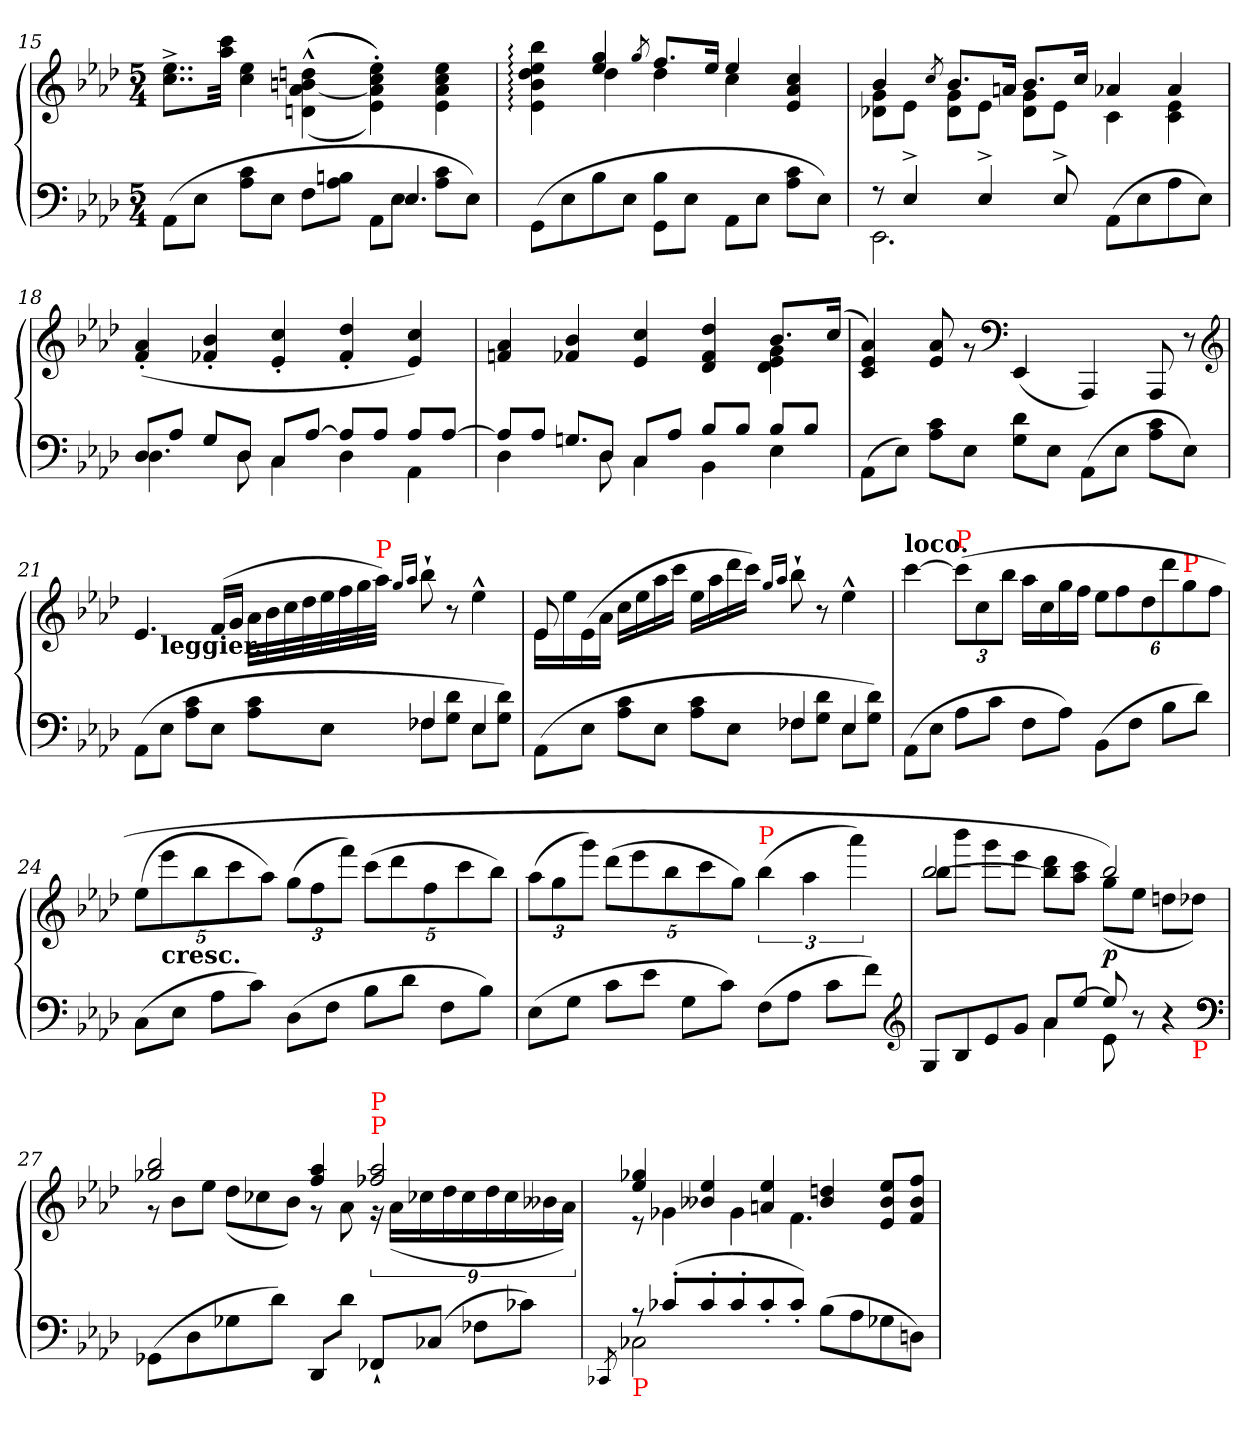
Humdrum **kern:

**kern	**kern	**dynam
*part1	*part1	*part1
*staff2	*staff1	*staff1/2
*clefF4	*clefG2	*
*k[b-e-a-d-]	*k[b-e-a-d-]	*
*A-:	*A-:	*
*M5/4	*M5/4	*
=15	=15	=15
*^	*	*
2.ryy	(>8AA-\L	8..ee-^> 8..cc^>L	.
.	8E-J	.	.
.	.	32ccc 32aa-Jkk	.
.	8c 8A-L	4ee- 4cc	.
.	8E-J	.	.
.	8FL	(<(>(>4ddn^^>\ 4bn^^>\ [4a-^^>\ 4dnj^^>\	.
.	8Bn 8A-J	.	.
8ryy	8AA-L	4ee-'\ 4cc'\ 4a-]'\ 4e-'\)))	.
4.E-	8E-J	.	.
.	8c 8A-L	4ee-\ 4cc\ 4a-\ 4e-\	.
.	8E-J)	.	.
=16	=16	=16	=16
*	*	*^	*
(>8GGL	2ryy	4ryy	4bb-: 4ee-: 4dd-: 4b-: 4e-:	.
8E-	.	.	.	.
8B-	.	4gg 4ee-	4dd-	.
8E-J	.	.	.	.
.	.	8qgg/	.	.
4B-\	8GGL	8.ffL	4dd-	.
.	8E-J	.	.	.
.	.	16ee-Jk	.	.
4ryy	8AA-\L	4ee-	4cc	.
.	8E-J	.	.	.
8c 8A-L	4ryy	4cc 4a- 4e-	4ryy	.
8E-J)	.	.	.	.
=17	=17	=17	=17	=17
8r	2.EE-	4b-	8g 8d-XL	.
4E-^<	.	.	8e-J	.
.	.	8qcc/	.	.
.	.	8.b-L	8g 8d-L	.
4E-^<	.	.	8e-J	.
.	.	16anJk	.	.
.	.	8.b-L	8g 8d-L	.
8E-^<	.	.	8e-J	.
.	.	16ccJk	.	.
2ryy	(>8AA-L	4a-X	4c	.
.	8E-	.	.	.
.	8A-	4a-	4e- 4c	.
.	8E-J)	.	.	.
*	*	*v	*v	*
=18	=18	=18	=18
8D-L	4.D-	(>4a-'> 4f'>	.
8A-J	.	.	.
8GL	.	4b-'> 4f-X'>	.
8D-J	8D-	.	.
8CL	4C	4cc'> 4e-'>	.
[8A-J	.	.	.
8A-L]	4D-	4dd-'> 4f-'>	.
8A-J	.	.	.
8A-L	4AA-	4cc 4e-)	.
[8A-J	.	.	.
=19	=19	=19	=19
!	!LO:N:vis=4	!	!
*	*	*^	*
8A-L]	4.D-	4a- 4fn	1ryy	.
8A-J	.	.	.	.
!LO:N:vis=8.	!	!	!	!
8GnL	.	4b- 4f-X	.	.
8D-J	8D-	.	.	.
8CL	4C	4cc 4e-	.	.
8A-J	.	.	.	.
8B-L	4BB-	4dd- 4f- 4d-	.	.
8B-J	.	.	.	.
8B-L	4E-	8.b-L	4g 4e- 4d-	.
8B-J	.	.	.	.
.	.	(>16ccJk	.	.
*v	*v	*	*	*
*	*v	*v	*
=20	=20	=20
(>8AA-\L	4a- 4e- 4c)	.
8E-J)	.	.
8c 8A-L	8a- 8e-	.
8E-J	8rg	.
*	*clefF4	*
8d- 8GL	(<4EE-	.
8E-J	.	.
(>8AA-\L	4AAA-)	.
8E-J	.	.
8c 8A-L	8AAA-	.
8E-J)	8r	.
*	*clefG2	*
=21	=21	=21
*^	*^	*
2.ryy	(>8AA-\L	4.e-	8ryy	.
!	!	!	!LO:TX:b:B:t=leggier.	!
.	8E-J	.	1ryy	.
.	8c 8A-L	.	.	.
.	8E-J	(>16fLL	.	.
.	.	16gJJ	.	.
.	8c 8A-L	32a-LLL	.	.
.	.	32b-	.	.
.	.	32cc	.	.
.	.	32dd-	.	.
.	8E-J	32ee-	.	.
.	.	32ff	.	.
.	.	32gg	.	.
!	!	!LO:TX:a:color=red:t=P	!	!
.	.	32aa-JJJ)	.	.
.	.	16qqgg/LL	.	.
.	.	16qqaa-/JJ	.	.
4F-X	8F-XL	8bb-`>	.	.
.	8d- 8GJ	8r	.	.
4E-	8E-L	4ee-^^>	.	.
.	8d- 8GJ)	.	8ryy	.
=22	=22	=22	=22	=22
2.ryy	(>8AA-\L	8e-	16e-LL	.
.	.	.	16ee-	.
.	8E-J	8ryy	(>16e-	.
.	.	.	16a-JJ	.
.	8c 8A-L	1ryy	16ccLL	.
.	.	.	16ee-	.
.	8E-J	.	16aa-	.
.	.	.	16cccJJ	.
.	8c 8A-L	.	16ee-LL	.
.	.	.	16aa-	.
.	8E-J	.	16ddd-	.
.	.	.	16cccJJ)	.
.	.	.	16qqggLL	.
.	.	.	16qqaa-JJ	.
4F-X	8F-XL	.	8bb-`>	.
.	8d- 8GJ	.	8ra	.
4E-	8E-L	.	4ee-^^>	.
.	8d- 8GJ)	.	.	.
*	*	*v	*v	*
=23	=23	=23	=23
!	!	!LO:TX:a:B:t=loco.	!
*v	*v	*	*
(8AA-\L	[4ccc	.
8E-J	.	.
*	*Xbrackettup	*
!	!LO:TX:a:color=red:t=P	!
8A-L	(>12cccL]	.
.	12cc	.
8cJ	.	.
.	12bb-J	.
8FL	16aa-LL	.
.	16cc	.
8A-J)	16gg	.
.	16ffJJ	.
(8BB-L	12ee-L	.
.	12ff	.
8FJ	.	.
.	12dd-	.
8B-L	12ddd-	.
!	!LO:TX:a:color=red:t=P	!
.	12gg	.
8d-J)	.	.
.	12ffJ	.
=24	=24	=24
(>8CL	(>10ee-L	.
!	!LO:TX:c:B:t=cresc.	!
.	10eee-	.
8E-J	.	.
.	10bb-	.
8A-L	.	.
.	10ccc	.
8cJ)	.	.
.	10aa-J)	.
(>8D-L	(>12ggL	.
.	12ff	.
8FJ	.	.
.	12fffJ)	.
8B-L	(>10cccL	.
.	10ddd-	.
8d-J	.	.
.	10ff	.
8FL	.	.
.	10ccc	.
8B-J)	.	.
.	10bb-J)	.
=25	=25	=25
(>8E-L	(>12aa-L	.
.	12gg	.
8GJ	.	.
.	12gggJ)	.
8cL	(>10ddd-L	.
.	10eee-	.
8e-J	.	.
.	10bb-	.
8GL	.	.
.	10ccc	.
8cJ)	.	.
.	10ggJ)	.
*	*brackettup	*
!	!LO:TX:a:color=red:t=P	!
(>8FL	(>6bb-	.
8A-J	.	.
.	6aa-	.
8cL	.	.
.	6aaa-)	.
8fJ)	.	.
*clefG2	*	*
=26	=26	=26
*^	*^	*
*	*^	*	*	*
8GL	2ryy	1ryy	[2bb-	8bb-L	.
8B-	.	.	.	8bbb-J	.
8e-	.	.	.	8gggL	.
8gJ	.	.	.	8eee-J	.
8a-L	4a-	.	4ryy	8ddd- 8bb-]L	.
[8ee-J	.	.	.	8ccc 8aa-J	.
8ee-]	8e-	.	2bb-)	(>8ggL	p
8r	8ryy	.	.	8ee-J	.
4r	4ryy	8ryy	.	8ddnL	.
!	!	!LO:TX:b:color=red:t=P	!	!	!
.	.	8ryy	.	8dd-XJ)	.
*clefF4	*	*	*	*	*
*v	*v	*v	*	*	*
=27	=27	=27	=27
*	*	*Xtuplet	*
(8GG-XL	2bb- 2gg-X	12r	.
.	.	12b-L	.
8D-	.	.	.
.	.	(>12ee-J	.
8G-X	.	(>12dd-L	.
.	.	12cc-X	.
8d-J)	.	.	.
.	.	12b-J)	.
8DD-/L	4aa- 4ff	8rg	.
8d-\J	.	8a-	.
*	*	*tuplet	*
!	!LO:TX:a:color=red:t=P	!	!
!	!LO:TX:a:color=red:t=P	!	!
8FF-X`<L	2aa- 2ff-X	18rg	.
.	.	(>18a-LL	.
.	.	18cc-X	.
(8C-XJ	.	.	.
.	.	18dd-	.
.	.	18cc-	.
8F-XL	.	.	.
.	.	18dd-	.
.	.	18cc-	.
8c-XJ)	.	.	.
.	.	18b--X	.
.	.	18a-JJ)	.
=28	=28	=28	=28
*^	*	*	*
.	8qCC-X/	.	.	.
!LO:TX:b:color=red:t=P	!	!	!	!
8rA	2C-X	4gg-X 4ee-	8re	.
(<8c-X'<L	.	.	4g-X	.
8c-'<	.	4ee- 4b--X	.	.
8c-'<	.	.	4g-	.
8c-'<	4ryy	4ee- 4an	.	.
8c-'<J)	.	.	4.f	.
2ryy	(>8B-L	4ddn 4b--	.	.
.	8A-	.	.	.
.	8G-X	8ee-/ 8b--/ 8e-/L	4ryy	.
.	8DnJ)	8ff 8b-- 8fJ	.	.
*v	*v	*	*	*
*	*v	*v	*
=	=	=
*-	*-	*-
